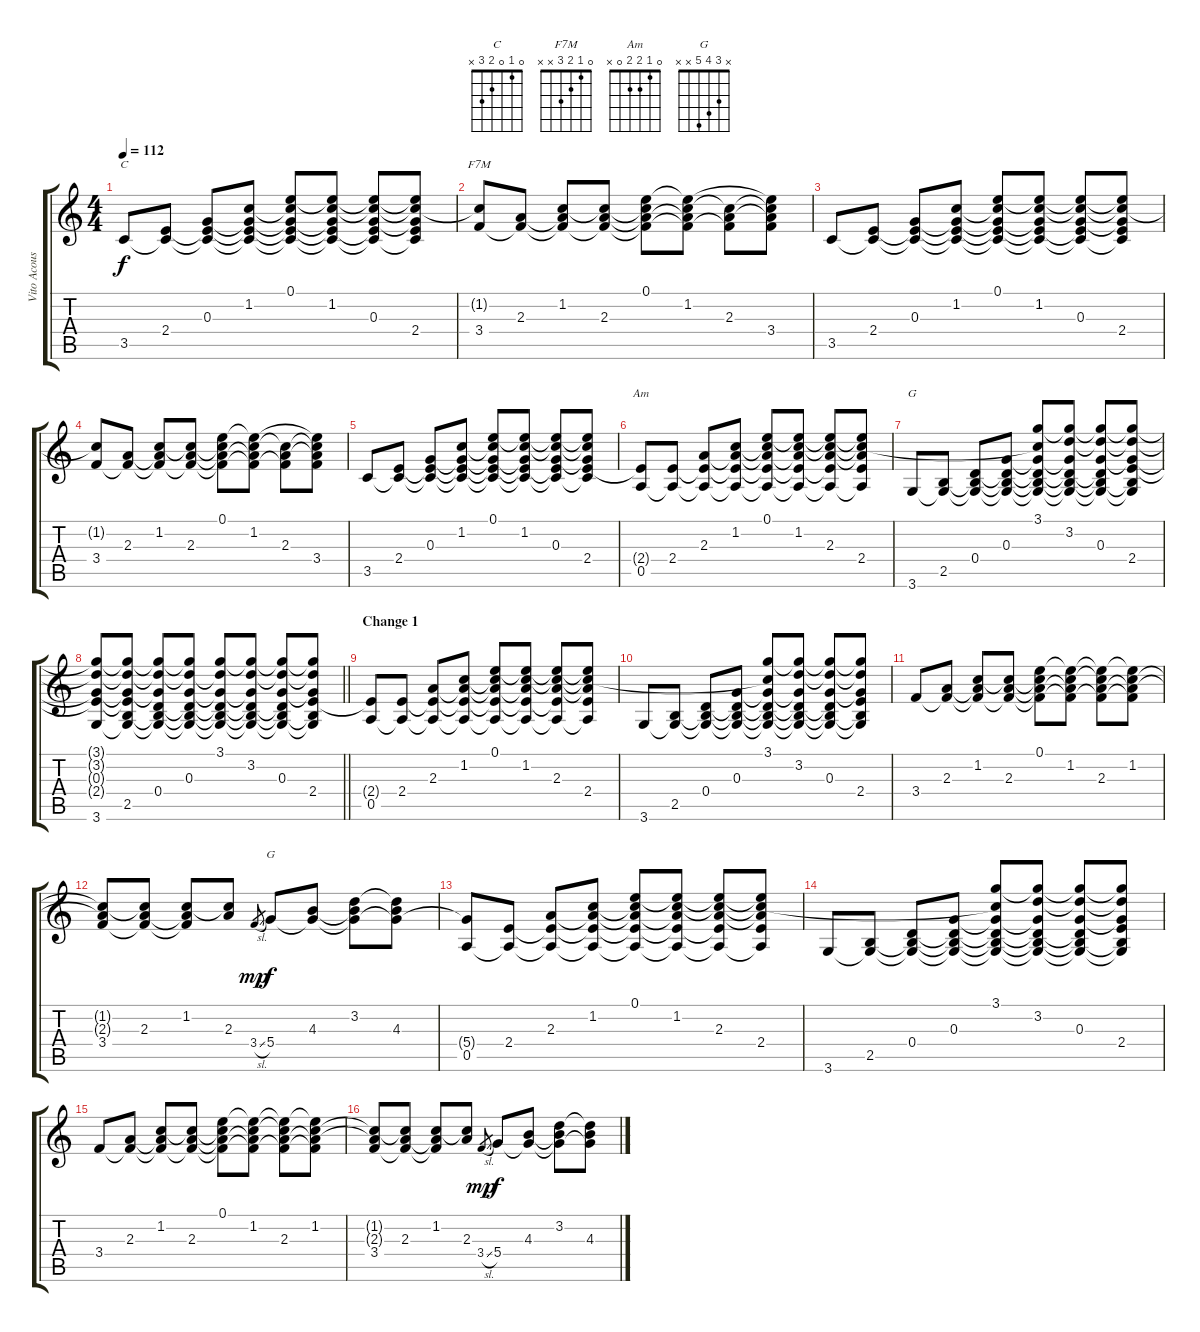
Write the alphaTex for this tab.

\track ("Vito Acoustic Guitar" "Vito Acous") {instrument acousticguitarsteel}
\staff {score tabs}
\tuning (E4 B3 G3 D3 A2 E2) {hide}
\chord ("C" 0 1 0 2 3 x)
\chord ("F7M" 0 1 2 3 x x)
\chord ("Am" 0 1 2 2 0 x)
\chord ("G" 3 3 0 0 2 3) {barre 3}
\chord ("G" x 3 4 5 x x)
\ts (4 4)
\tempo 112
\clef g2
\ks c
3.5.8{ch "C" dy f} (2.4 3.5{t}).8 (0.3 2.4{t} 3.5{t}).8 (1.2 0.3{t} 2.4{t} 3.5{t}).8 (0.1 1.2{t} 0.3{t} 2.4{t} 3.5{t}).8 (0.1{t} 1.2 0.3{t} 2.4{t} 3.5{t}).8 (0.1{t} 1.2{t} 0.3 2.4{t} 3.5{t}).8 (0.1{t} 1.2{t} 0.3{t} 2.4 3.5{t}).8 |
(1.2{t} 3.4).8{ch "F7M"} (2.3 3.4{t}).8 (1.2 2.3{t} 3.4{t}).8 (1.2{t} 2.3 3.4{t}).8 (0.1 1.2{t} 2.3{t} 3.4{t}).8 (0.1{t} 1.2 2.3{t} 3.4{t}).8 (1.2{t} 2.3 3.4{t}).8 (0.1{t} 1.2{t} 2.3{t} 3.4).8 |
3.5.8 (2.4 3.5{t}).8 (0.3 2.4{t} 3.5{t}).8 (1.2 0.3{t} 2.4{t} 3.5{t}).8 (0.1 1.2{t} 0.3{t} 2.4{t} 3.5{t}).8 (0.1{t} 1.2 0.3{t} 2.4{t} 3.5{t}).8 (0.1{t} 1.2{t} 0.3 2.4{t} 3.5{t}).8 (0.1{t} 1.2{t} 0.3{t} 2.4 3.5{t}).8 |
(1.2{t} 3.4).8 (2.3 3.4{t}).8 (1.2 2.3{t} 3.4{t}).8 (1.2{t} 2.3 3.4{t}).8 (0.1 1.2{t} 2.3{t} 3.4{t}).8 (0.1{t} 1.2 2.3{t} 3.4{t}).8 (1.2{t} 2.3 3.4{t}).8 (0.1{t} 1.2{t} 2.3{t} 3.4).8 |
3.5.8 (2.4 3.5{t}).8 (0.3 2.4{t} 3.5{t}).8 (1.2 0.3{t} 2.4{t} 3.5{t}).8 (0.1 1.2{t} 0.3{t} 2.4{t} 3.5{t}).8 (0.1{t} 1.2 0.3{t} 2.4{t} 3.5{t}).8 (0.1{t} 1.2{t} 0.3 2.4{t} 3.5{t}).8 (0.1{t} 1.2{t} 0.3{t} 2.4 3.5{t}).8 |
(2.4{t} 0.5).8{ch "Am"} (2.4 0.5{t}).8 (2.3 2.4{t} 0.5{t}).8 (1.2 2.3{t} 2.4{t} 0.5{t}).8 (0.1 1.2{t} 2.3{t} 2.4{t} 0.5{t}).8 (0.1{t} 1.2 2.3{t} 2.4{t} 0.5{t}).8 (0.1{t} 1.2{t} 2.3 2.4{t} 0.5{t}).8 (0.1{t} 1.2{t} 2.3{t} 2.4 0.5{t}).8 |
3.6.8{ch "G"} (2.5 3.6{t}).8 (0.4 2.5{t} 3.6{t}).8 (0.3 0.4{t} 2.5{t} 3.6{t}).8 (3.1 1.2{t} 0.3{t} 0.4{t} 2.5{t} 3.6{t}).8 (3.1{t} 3.2 0.3{t} 0.4{t} 2.5{t} 3.6{t}).8 (3.1{t} 3.2{t} 0.3 0.4{t} 2.5{t} 3.6{t}).8 (3.1{t} 3.2{t} 0.3{t} 2.4 2.5{t} 3.6{t}).8 |
\barLineRight lightlight
(3.1{t} 3.2{t} 0.3{t} 2.4{t} 3.6).8 (3.1{t} 3.2{t} 0.3{t} 2.4{t} 2.5 3.6{t}).8 (3.1{t} 3.2{t} 0.3{t} 0.4 2.5{t} 3.6{t}).8 (3.1{t} 3.2{t} 0.3 0.4{t} 2.5{t} 3.6{t}).8 (3.1 3.2{t} 0.3{t} 0.4{t} 2.5{t} 3.6{t}).8 (3.1{t} 3.2 0.3{t} 0.4{t} 2.5{t} 3.6{t}).8 (3.1{t} 3.2{t} 0.3 0.4{t} 2.5{t} 3.6{t}).8 (3.1{t} 3.2{t} 0.3{t} 2.4 2.5{t} 3.6{t}).8 |
\section ("" "Change 1")
(2.4{t} 0.5).8 (2.4 0.5{t}).8 (2.3 2.4{t} 0.5{t}).8 (1.2 2.3{t} 2.4{t} 0.5{t}).8 (0.1 1.2{t} 2.3{t} 2.4{t} 0.5{t}).8 (0.1{t} 1.2 2.3{t} 2.4{t} 0.5{t}).8 (0.1{t} 1.2{t} 2.3 2.4{t} 0.5{t}).8 (0.1{t} 1.2{t} 2.3{t} 2.4 0.5{t}).8 |
3.6.8 (2.5 3.6{t}).8 (0.4 2.5{t} 3.6{t}).8 (0.3 0.4{t} 2.5{t} 3.6{t}).8 (3.1 1.2{t} 0.3{t} 0.4{t} 2.5{t} 3.6{t}).8 (3.1{t} 3.2 0.3{t} 0.4{t} 2.5{t} 3.6{t}).8 (3.1{t} 3.2{t} 0.3 0.4{t} 2.5{t} 3.6{t}).8 (3.1{t} 3.2{t} 0.3{t} 2.4 2.5{t} 3.6{t}).8 |
3.4.8 (2.3 3.4{t}).8 (1.2 2.3{t} 3.4{t}).8 (1.2{t} 2.3 3.4{t}).8 (0.1 1.2{t} 2.3{t} 3.4{t}).8 (0.1{t} 1.2 2.3{t} 3.4{t}).8 (0.1{t} 1.2{t} 2.3 3.4{t}).8 (0.1{t} 1.2 2.3{t} 3.4{t}).8 |
(1.2{t} 2.3{t} 3.4).8 (1.2{t} 2.3 3.4{t}).8 (1.2 2.3{t} 3.4{t}).8 (1.2{t} 2.3).8 3.4{sl}.8{gr dy mp} 5.4.8{ch "G" dy f} (4.3 5.4{t}).8 (3.2 4.3{t} 5.4{t}).8 (3.2{t} 4.3 5.4{t}).8 |
(5.4{t} 0.5).8 (2.4 0.5{t}).8 (2.3 2.4{t} 0.5{t}).8 (1.2 2.3{t} 2.4{t} 0.5{t}).8 (0.1 1.2{t} 2.3{t} 2.4{t} 0.5{t}).8 (0.1{t} 1.2 2.3{t} 2.4{t} 0.5{t}).8 (0.1{t} 1.2{t} 2.3 2.4{t} 0.5{t}).8 (0.1{t} 1.2{t} 2.3{t} 2.4 0.5{t}).8 |
3.6.8 (2.5 3.6{t}).8 (0.4 2.5{t} 3.6{t}).8 (0.3 0.4{t} 2.5{t} 3.6{t}).8 (3.1 1.2{t} 0.3{t} 0.4{t} 2.5{t} 3.6{t}).8 (3.1{t} 3.2 0.3{t} 0.4{t} 2.5{t} 3.6{t}).8 (3.1{t} 3.2{t} 0.3 0.4{t} 2.5{t} 3.6{t}).8 (3.1{t} 3.2{t} 0.3{t} 2.4 2.5{t} 3.6{t}).8 |
3.4.8 (2.3 3.4{t}).8 (1.2 2.3{t} 3.4{t}).8 (1.2{t} 2.3 3.4{t}).8 (0.1 1.2{t} 2.3{t} 3.4{t}).8 (0.1{t} 1.2 2.3{t} 3.4{t}).8 (0.1{t} 1.2{t} 2.3 3.4{t}).8 (0.1{t} 1.2 2.3{t} 3.4{t}).8 |
(1.2{t} 2.3{t} 3.4).8 (1.2{t} 2.3 3.4{t}).8 (1.2 2.3{t} 3.4{t}).8 (1.2{t} 2.3).8 3.4{sl}.8{gr dy mp} 5.4.8{dy f} (4.3 5.4{t}).8 (3.2 4.3{t} 5.4{t}).8 (3.2{t} 4.3 5.4{t}).8
